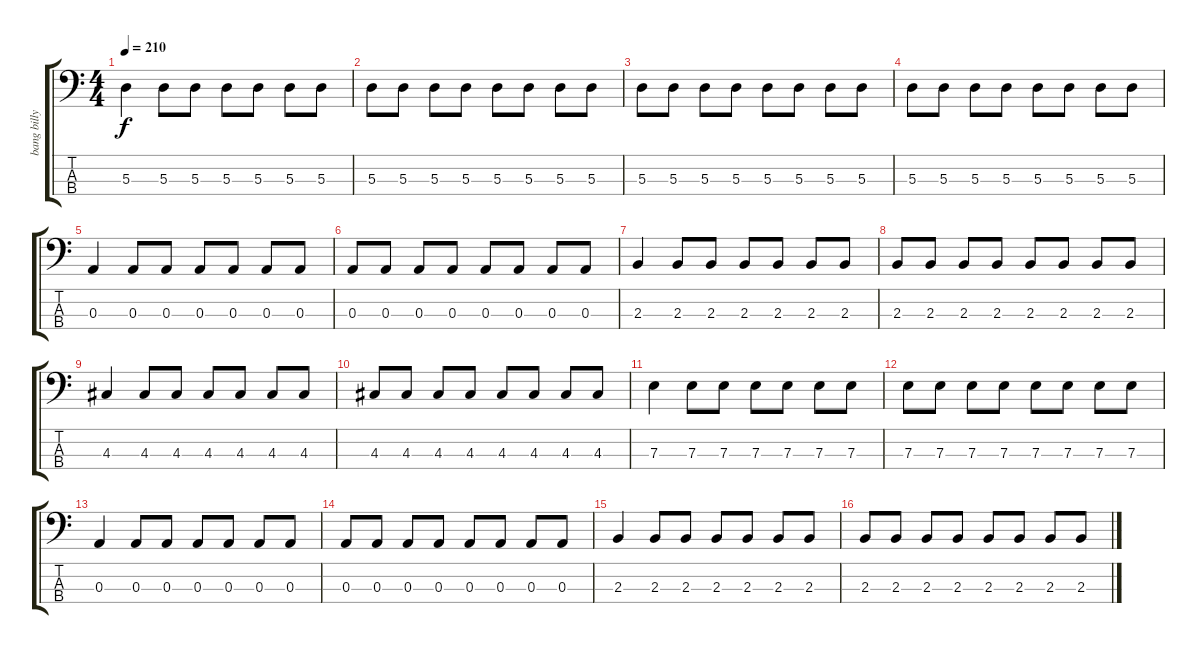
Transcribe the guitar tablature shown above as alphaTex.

\track ("bang billy" "bang billy") {instrument electricbassfinger}
\staff {score tabs}
\tuning (G2 D2 A1 E1) {hide}
\ts (4 4)
\tempo 210
\clef f4
\ks c
5.3.4{dy f} 5.3.8 5.3.8 5.3.8 5.3.8 5.3.8 5.3.8 |
5.3.8 5.3.8 5.3.8 5.3.8 5.3.8 5.3.8 5.3.8 5.3.8 |
5.3.8 5.3.8 5.3.8 5.3.8 5.3.8 5.3.8 5.3.8 5.3.8 |
5.3.8 5.3.8 5.3.8 5.3.8 5.3.8 5.3.8 5.3.8 5.3.8 |
0.3.4 0.3.8 0.3.8 0.3.8 0.3.8 0.3.8 0.3.8 |
0.3.8 0.3.8 0.3.8 0.3.8 0.3.8 0.3.8 0.3.8 0.3.8 |
2.3.4 2.3.8 2.3.8 2.3.8 2.3.8 2.3.8 2.3.8 |
2.3.8 2.3.8 2.3.8 2.3.8 2.3.8 2.3.8 2.3.8 2.3.8 |
4.3.4 4.3.8 4.3.8 4.3.8 4.3.8 4.3.8 4.3.8 |
4.3.8 4.3.8 4.3.8 4.3.8 4.3.8 4.3.8 4.3.8 4.3.8 |
7.3.4 7.3.8 7.3.8 7.3.8 7.3.8 7.3.8 7.3.8 |
7.3.8 7.3.8 7.3.8 7.3.8 7.3.8 7.3.8 7.3.8 7.3.8 |
0.3.4 0.3.8 0.3.8 0.3.8 0.3.8 0.3.8 0.3.8 |
0.3.8 0.3.8 0.3.8 0.3.8 0.3.8 0.3.8 0.3.8 0.3.8 |
2.3.4 2.3.8 2.3.8 2.3.8 2.3.8 2.3.8 2.3.8 |
2.3.8 2.3.8 2.3.8 2.3.8 2.3.8 2.3.8 2.3.8 2.3.8
